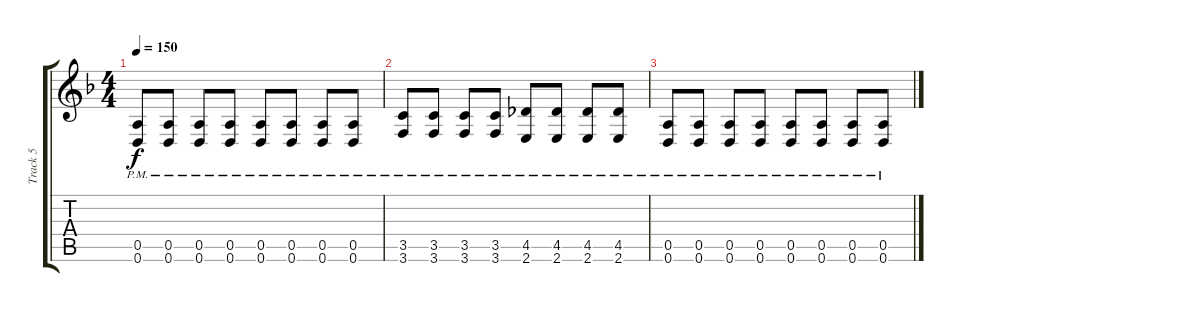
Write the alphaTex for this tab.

\track ("Track 5" "Track 5") {instrument distortionguitar}
\staff {score tabs}
\tuning (E4 B3 G3 D3 A2 D2) {hide}
\ts (4 4)
\tempo 150
\clef g2
\ks f
(0.5{pm} 0.6{pm}).8{dy f} (0.5{pm} 0.6{pm}).8 (0.5{pm} 0.6{pm}).8 (0.5{pm} 0.6{pm}).8 (0.5{pm} 0.6{pm}).8 (0.5{pm} 0.6{pm}).8 (0.5{pm} 0.6{pm}).8 (0.5{pm} 0.6{pm}).8 |
(3.5{pm} 3.6{pm}).8 (3.5{pm} 3.6{pm}).8 (3.5{pm} 3.6{pm}).8 (3.5{pm} 3.6{pm}).8 (4.5{pm} 2.6{pm}).8 (4.5{pm} 2.6{pm}).8 (4.5{pm} 2.6{pm}).8 (4.5{pm} 2.6{pm}).8 |
(0.5{pm} 0.6{pm}).8 (0.5{pm} 0.6{pm}).8 (0.5{pm} 0.6{pm}).8 (0.5{pm} 0.6{pm}).8 (0.5{pm} 0.6{pm}).8 (0.5{pm} 0.6{pm}).8 (0.5{pm} 0.6{pm}).8 (0.5{pm} 0.6{pm}).8
